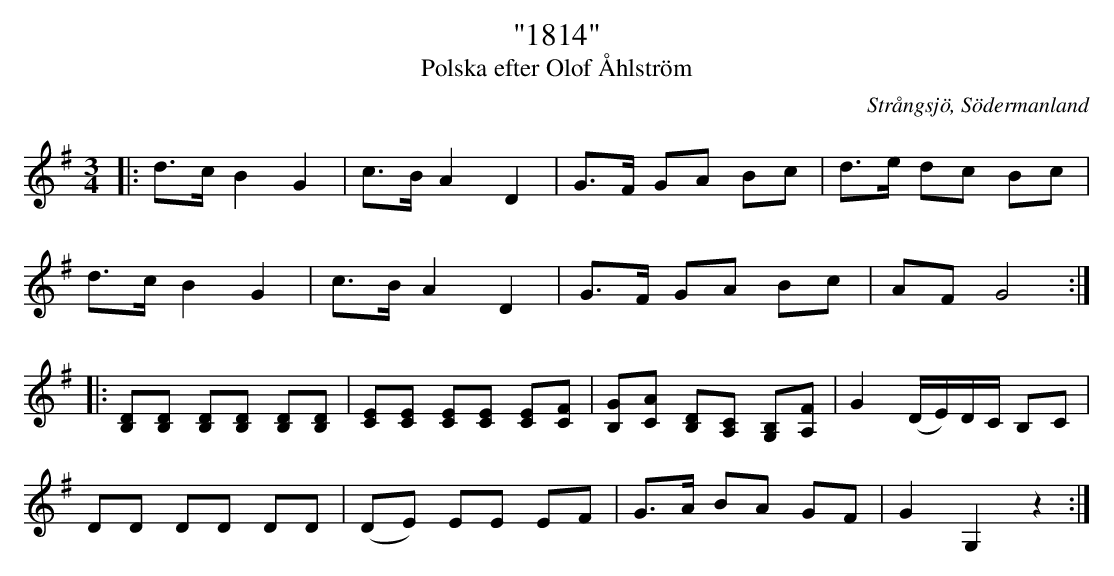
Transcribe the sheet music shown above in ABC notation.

X:1
T: "1814"
T: Polska efter Olof Åhlström
O: Strångsjö, Södermanland
M: 3/4
L: 1/16
K: G
|: d3c B4 G4 | c3B A4 D4 | G3F G2A2 B2c2 | d3e d2c2 B2c2 |
d3c B4 G4 | c3B A4 D4 | G3F G2A2 B2c2 | A2F2 G8 :|
|: [D2B,2][D2B,2] [D2B,2][D2B,2] [D2B,2][D2B,2] | [C2E2][C2E2] [C2E2][C2E2] [C2E2][C2F2] | [B,2G2][C2A2] [D2B,2][C2A,2] [B,2G,2][A,2F2] | G4 (DE)DC B,2C2 |
D2D2 D2D2 D2D2 | (D2E2) E2E2 E2F2 | G2>A2 B2A2 G2F2 | G4 G,4 z4 :|
